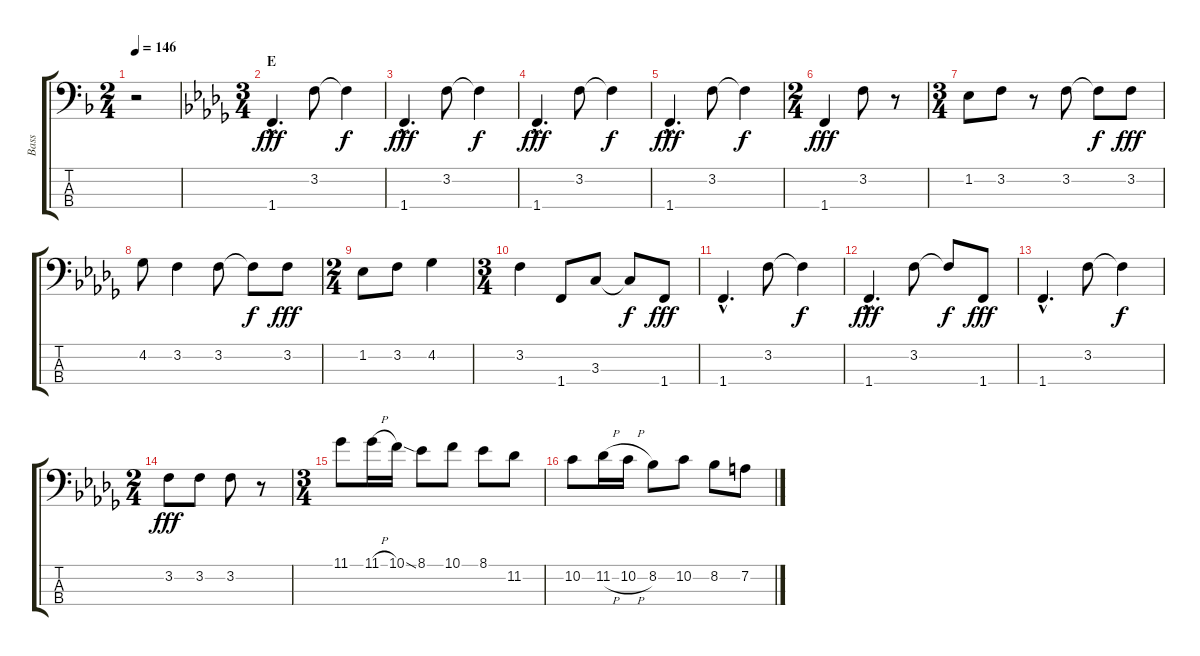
\track ("Bass" "Bass") {instrument acousticguitarnylon}
\staff {score tabs}
\tuning (G2 D2 A1 E1) {hide}
\ts (2 4)
\tempo 146
\clef f4
\ks f
r.2{dy fff} |
\ts (3 4)
\section ("" "E")
\ks db
1.4{hac}.4{d} 3.2.8 3.2{t}.4{dy f} |
1.4{hac}.4{d dy fff} 3.2.8 3.2{t}.4{dy f} |
1.4{hac}.4{d dy fff} 3.2.8 3.2{t}.4{dy f} |
1.4{hac}.4{d dy fff} 3.2.8 3.2{t}.4{dy f} |
\ts (2 4)
1.4.4{dy fff} 3.2.8 r.8 |
\ts (3 4)
1.2.8 3.2.8 r.8 3.2.8 3.2{t}.8{dy f} 3.2.8{dy fff} |
4.2.8 3.2.4 3.2.8 3.2{t}.8{dy f} 3.2.8{dy fff} |
\ts (2 4)
1.2.8 3.2.8 4.2.4 |
\ts (3 4)
3.2.4 1.4.8 3.3.8 3.3{t}.8{dy f} 1.4.8{dy fff} |
1.4{hac}.4{d} 3.2.8 3.2{t}.4{dy f} |
1.4{hac}.4{d dy fff} 3.2.8 3.2{t}.8{dy f} 1.4.8{dy fff} |
1.4{hac}.4{d} 3.2.8 3.2{t}.4{dy f} |
\ts (2 4)
3.2.8{dy fff} 3.2.8 3.2.8 r.8 |
\ts (3 4)
11.1.8 11.1{h}.16 10.1{ss}.16 8.1.8 10.1.8 8.1.8 11.2.8 |
10.2.8 11.2{h}.16 10.2{h}.16 8.2.8 10.2.8 8.2.8 7.2.8
